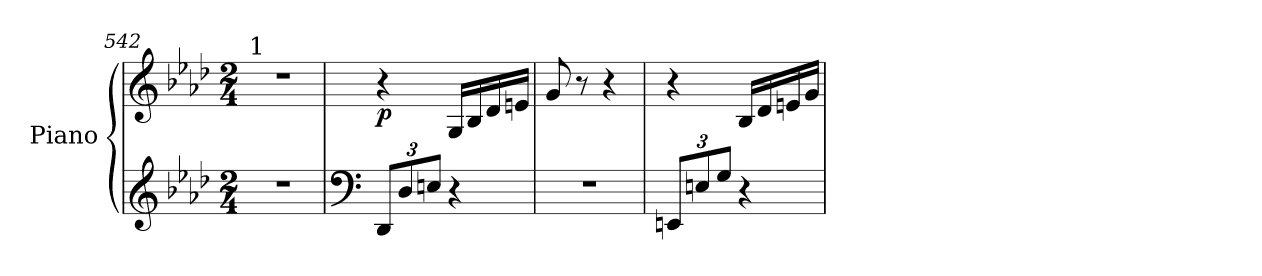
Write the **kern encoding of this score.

**kern	**kern	**dynam
*part1	*part1	*part1
*staff2	*staff1	*staff1/2
*I"Piano	*	*
*I'Pno.	*	*
*clefG2	*clefG2	*
*k[b-e-a-d-]	*k[b-e-a-d-]	*
*M2/4	*M2/4	*
=542	=542	=542
!	!LO:TX:a:t=1	!
2r	2r	.
=543	=543	=543
*clefF4	*	*
*Xbrackettup	*	*
!	!	!LO:DY:b
12DD-/L	4r	p
12D-/	.	.
12En/J	.	.
4r	16G/LL	.
.	16B-/	.
.	16d-/	.
.	16en/JJ	.
=544	=544	=544
2r	8g/	.
.	8r	.
.	4r	.
=545	=545	=545
12EEn/L	4r	.
12En/	.	.
12G/J	.	.
4r	16B-/LL	.
.	16d-/	.
.	16en/	.
.	16g/JJ	.
=	=	=
*-	*-	*-
